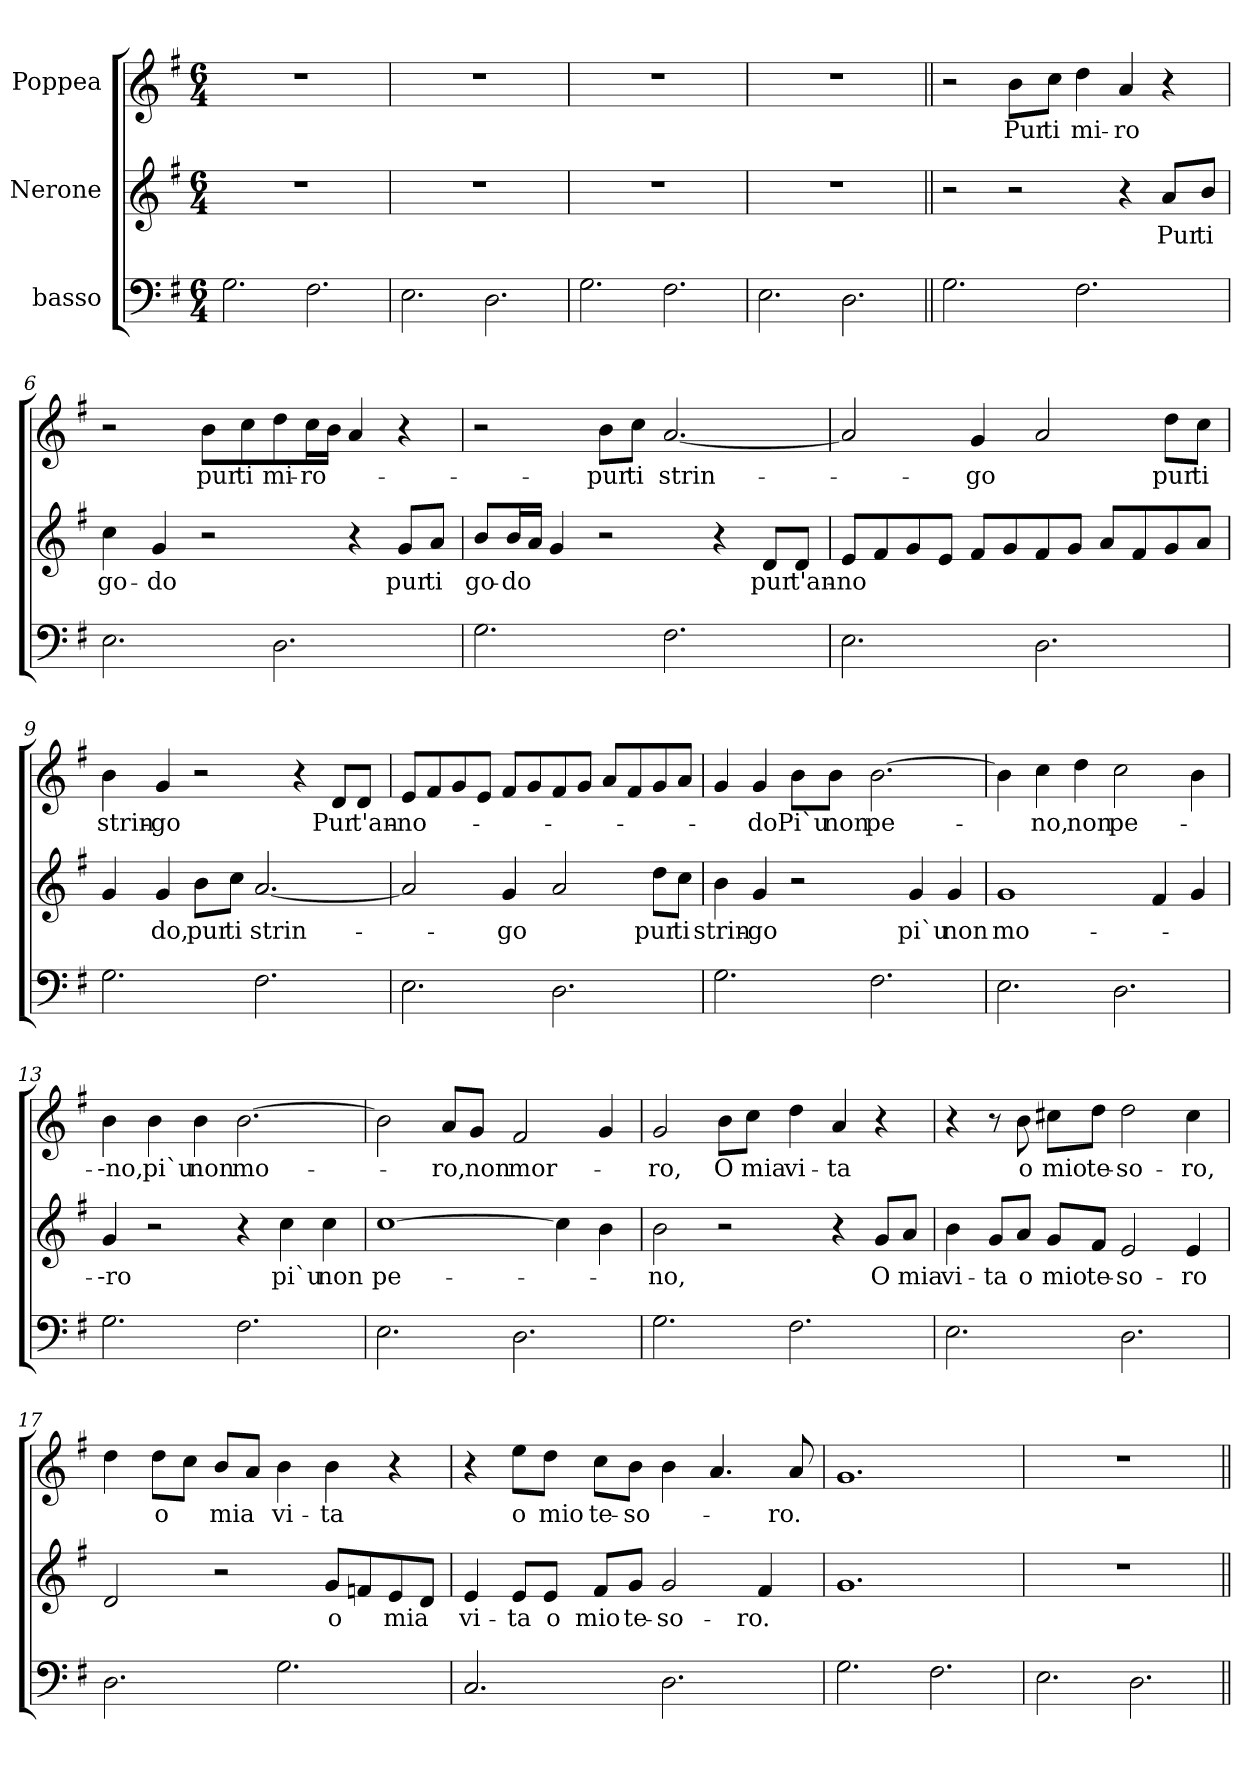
**kern	**kern	**text	**kern	**text
*part3	*part2	*part2	*part1	*part1
*staff3	*staff2	*staff2	*staff1	*staff1
*I"basso	*I"Nerone	*	*I"Poppea	*
*clefF4	*clefG2	*	*clefG2	*
*k[f#]	*k[f#]	*	*k[f#]	*
*G:	*G:	*	*G:	*
*M6/4	*M6/4	*	*M6/4	*
*MM120	*MM120	*	*MM120	*
=1	=1	=1	=1	=1
2.G\	1.r	.	1.r	.
2.F#\	.	.	.	.
=2	=2	=2	=2	=2
2.E\	1.r	.	1.r	.
2.D\	.	.	.	.
=3	=3	=3	=3	=3
2.G\	1.r	.	1.r	.
2.F#\	.	.	.	.
=4	=4	=4	=4	=4
2.E\	1.r	.	1.r	.
2.D\	.	.	.	.
=5||	=5||	=5||	=5||	=5||
2.G\	2r	.	2r	.
!	!	!	!	!LO:LY:b
.	2r	.	8b\L	Pur
!	!	!	!	!LO:LY:b
.	.	.	8cc\J	ti
!	!	!	!	!LO:LY:b
2.F#\	.	.	4dd\	mi-
!	!	!	!	!LO:LY:b
.	4r	.	4a/	-ro
!	!	!LO:LY:b	!	!
.	8a/L	Pur	4r	.
!	!	!LO:LY:b	!	!
.	8b/J	ti	.	.
=6	=6	=6	=6	=6
!	!	!LO:LY:b	!	!
2.E\	4cc\	go-	2r	.
!	!	!LO:LY:b	!	!
.	4g/	-do	.	.
!	!	!	!	!LO:LY:b
.	2r	.	8b\L	pur
!	!	!	!	!LO:LY:b
.	.	.	8cc\	ti
!	!	!	!	!LO:LY:b
2.D\	.	.	8dd\	mi-
!	!	!	!	!LO:LY:b
.	.	.	16cc\L	-ro-
.	.	.	16b\JJ	.
.	4r	.	4a/	.
!	!	!LO:LY:b	!	!
.	8g/L	pur	4r	.
!	!	!LO:LY:b	!	!
.	8a/J	ti	.	.
!!LO:LB:g=z
=7	=7	=7	=7	=7
!	!	!LO:LY:b	!	!
2.G\	8b/L	go-	2r	.
!	!	!LO:LY:b	!	!
.	16b/L	-do	.	.
.	16a/JJ	.	.	.
.	4g/	.	.	.
!	!	!	!	!LO:LY:b
.	2r	.	8b\L	-pur
!	!	!	!	!LO:LY:b
.	.	.	8cc\J	ti
!	!	!	!	!LO:LY:b
2.F#\	.	.	[2.a/	strin-
.	4r	.	.	.
!	!	!LO:LY:b	!	!
.	8d/L	pur	.	.
!	!	!LO:LY:b	!	!
.	8d/J	t'an-	.	.
=8	=8	=8	=8	=8
!	!	!LO:LY:b	!	!
2.E\	8e/L	-no-	2a/]	.
.	8f#/	.	.	.
.	8g/	.	.	.
.	8e/J	.	.	.
!	!	!	!	!LO:LY:b
.	8f#/L	.	4g/	-go
.	8g/	.	.	.
2.D\	8f#/	.	2a/	.
.	8g/J	.	.	.
.	8a/L	.	.	.
.	8f#/	.	.	.
!	!	!	!	!LO:LY:b
.	8g/	.	8dd\L	pur
!	!	!	!	!LO:LY:b
.	8a/J	.	8cc\J	ti
=9	=9	=9	=9	=9
!	!	!LO:LY:b	!	!LO:LY:b
2.G\	4g/	--	4b\	strin-
!	!	!LO:LY:b	!	!LO:LY:b
.	4g/	do,	4g/	-go
!	!	!LO:LY:b	!	!
.	8b\L	pur	2r	.
!	!	!LO:LY:b	!	!
.	8cc\J	ti	.	.
!	!	!LO:LY:b	!	!
2.F#\	[2.a/	strin-	.	.
.	.	.	4r	.
!	!	!	!	!LO:LY:b
.	.	.	8d/L	Pur
!	!	!	!	!LO:LY:b
.	.	.	8d/J	t'an-
!!LO:LB:g=z
=10	=10	=10	=10	=10
!	!	!	!	!LO:LY:b
2.E\	2a/]	.	8e/L	-no-
.	.	.	8f#/	.
.	.	.	8g/	.
.	.	.	8e/J	.
!	!	!LO:LY:b	!	!
.	4g/	-go	8f#/L	.
.	.	.	8g/	.
2.D\	2a/	.	8f#/	.
.	.	.	8g/J	.
.	.	.	8a/L	.
.	.	.	8f#/	.
!	!	!LO:LY:b	!	!
.	8dd\L	pur	8g/	.
!	!	!LO:LY:b	!	!
.	8cc\J	ti	8a/J	.
=11	=11	=11	=11	=11
!	!	!LO:LY:b	!	!
2.G\	4b\	strin-	4g/	.
!	!	!LO:LY:b	!	!LO:LY:b
.	4g/	-go	4g/	-do
!	!	!	!	!LO:LY:b
.	2r	.	8b\L	Pi`u
!	!	!	!	!LO:LY:b
.	.	.	8b\J	non
!	!	!	!	!LO:LY:b
2.F#\	.	.	[2.b\	pe-
!	!	!LO:LY:b	!	!
.	4g/	pi`u	.	.
!	!	!LO:LY:b	!	!
.	4g/	non	.	.
=12	=12	=12	=12	=12
!	!	!LO:LY:b	!	!
2.E\	1g	mo-	4b\]	.
!	!	!	!	!LO:LY:b
.	.	.	4cc\	-no,
!	!	!	!	!LO:LY:b
.	.	.	4dd\	non
!	!	!	!	!LO:LY:b
2.D\	.	.	2cc\	pe-
.	4f#/	.	.	.
.	4g/	.	4b\	.
!!LO:PB:g=z
=13	=13	=13	=13	=13
!	!	!LO:LY:b	!	!LO:LY:b
2.G\	4g/	--ro	4b\	--no,
!	!	!	!	!LO:LY:b
.	2r	.	4b\	pi`u
!	!	!	!	!LO:LY:b
.	.	.	4b\	non
!	!	!	!	!LO:LY:b
2.F#\	4r	.	[2.b\	mo-
!	!	!LO:LY:b	!	!
.	4cc\	pi`u	.	.
!	!	!LO:LY:b	!	!
.	4cc\	non	.	.
=14	=14	=14	=14	=14
!	!	!LO:LY:b	!	!
2.E\	[1cc	pe-	2b\]	.
!	!	!	!	!LO:LY:b
.	.	.	8a/L	-ro,
!	!	!	!	!LO:LY:b
.	.	.	8g/J	non
!	!	!	!	!LO:LY:b
2.D\	.	.	2f#/	mor-
.	4cc\]	.	.	.
.	4b\	.	4g/	.
=15	=15	=15	=15	=15
!	!	!LO:LY:b	!	!LO:LY:b
2.G\	2b\	-no,	2g/	-ro,
!	!	!	!	!LO:LY:b
.	2r	.	8b\L	O
!	!	!	!	!LO:LY:b
.	.	.	8cc\J	mia
!	!	!	!	!LO:LY:b
2.F#\	.	.	4dd\	vi-
!	!	!	!	!LO:LY:b
.	4r	.	4a/	-ta
!	!	!LO:LY:b	!	!
.	8g/L	O	4r	.
!	!	!LO:LY:b	!	!
.	8a/J	mia	.	.
=16	=16	=16	=16	=16
!	!	!LO:LY:b	!	!
2.E\	4b\	vi-	4r	.
!	!	!LO:LY:b	!	!
.	8g/L	-ta	8r	.
!	!	!LO:LY:b	!	!LO:LY:b
.	8a/J	o	8b\	o
!	!	!LO:LY:b	!	!LO:LY:b
.	8g/L	mio	8cc#X\L	mio
!	!	!LO:LY:b	!	!LO:LY:b
.	8f#/J	te-	8dd\J	te-
!	!	!LO:LY:b	!	!LO:LY:b
2.D\	2e/	-so-	2dd\	-so-
!	!	!LO:LY:b	!	!LO:LY:b
.	4e/	-ro-	4cc#\	-ro,
!!LO:LB:g=z
=17	=17	=17	=17	=17
!	!	!LO:LY:b	!	!
2.D\	2d/	--	4dd\	.
!	!	!	!	!LO:LY:b
.	.	.	8dd\L	o
.	.	.	8cc\J	.
!	!	!	!	!LO:LY:b
.	2r	.	8b/L	mia
.	.	.	8a/J	.
!	!	!	!	!LO:LY:b
2.G\	.	.	4b\	vi-
!	!	!LO:LY:b	!	!LO:LY:b
.	8g/L	o	4b\	-ta
.	8fn/	.	.	.
!	!	!LO:LY:b	!	!
.	8e/	mia	4r	.
.	8d/J	.	.	.
=18	=18	=18	=18	=18
!	!	!LO:LY:b	!	!
2.C/	4e/	vi-	4r	.
!	!	!LO:LY:b	!	!LO:LY:b
.	8e/L	-ta	8ee\L	o
!	!	!LO:LY:b	!	!LO:LY:b
.	8e/J	o	8dd\J	mio
!	!	!LO:LY:b	!	!LO:LY:b
.	8f#/L	mio	8cc\L	te-
!	!	!LO:LY:b	!	!LO:LY:b
.	8g/J	te-	8b\J	-so-
!	!	!LO:LY:b	!	!
2.D\	2g/	-so-	4b\	.
.	.	.	4.a/	.
!	!	!LO:LY:b	!	!
.	4f#/	-ro.	.	.
!	!	!	!	!LO:LY:b
.	.	.	8a/	-ro.
=19	=19	=19	=19	=19
2.G\	1.g	.	1.g	.
2.F#\	.	.	.	.
=20	=20	=20	=20	=20
2.E\	1.r	.	1.r	.
2.D\	.	.	.	.
=||	=||	=||	=||	=||
*-	*-	*-	*-	*-
